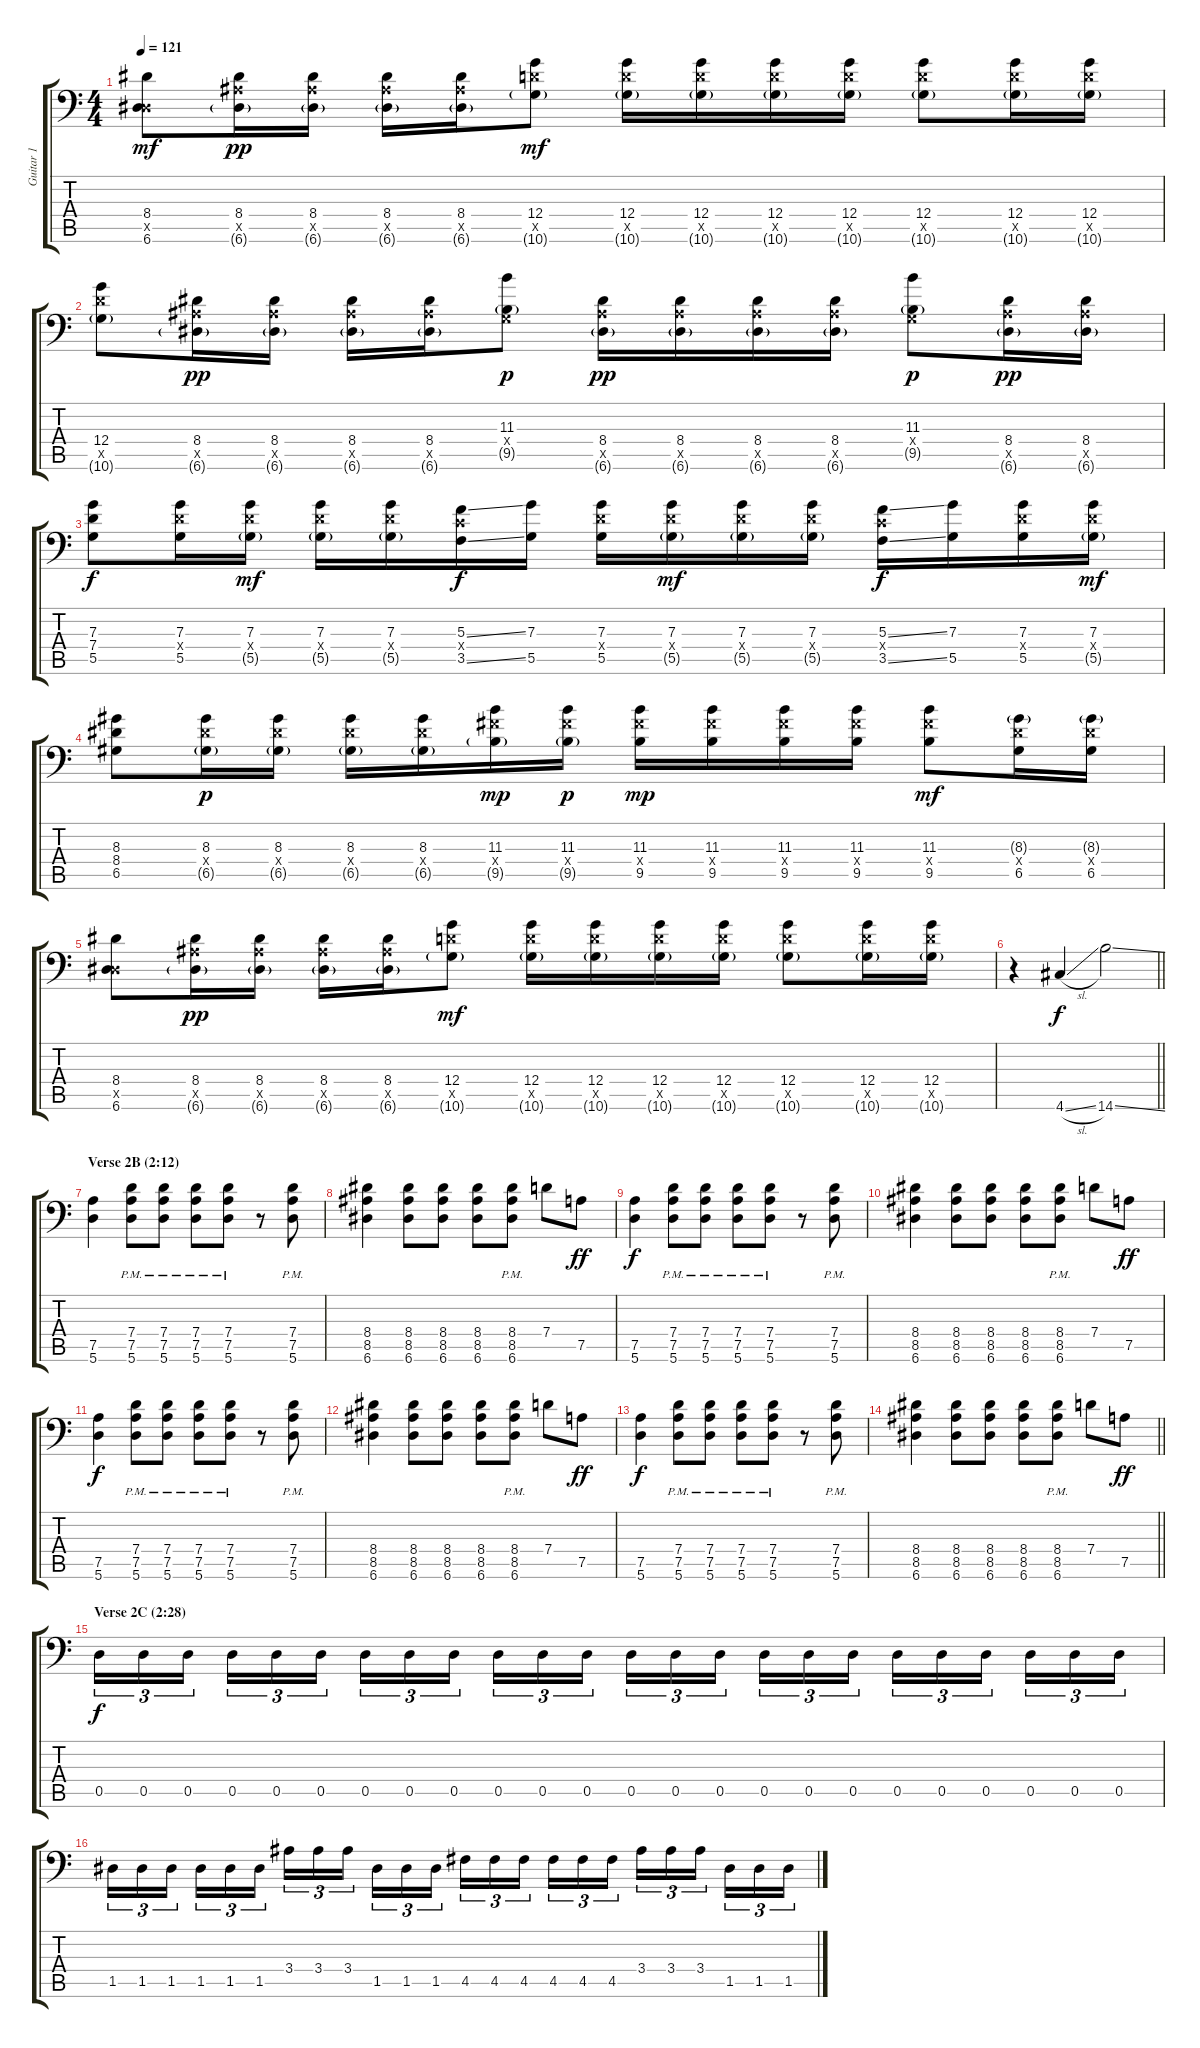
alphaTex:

\track ("Guitar 1" "Guitar 1") {instrument distortionguitar}
\staff {score tabs}
\tuning (A3 E3 C3 G2 D2 A1) {hide}
\ts (4 4)
\tempo 121
\clef f4
\ks c
(8.4 0.5{x} 6.6).8{dy mf} (8.4 8.5{x} 6.6{g}).16{dy pp} (8.4 8.5{x} 6.6{g}).16 (8.4 8.5{x} 6.6{g}).16 (8.4 8.5{x} 6.6{g}).16 (12.4 12.5{x} 10.6{g}).8{dy mf} (12.4 12.5{x} 10.6{g}).16 (12.4 12.5{x} 10.6{g}).16 (12.4 12.5{x} 10.6{g}).16 (12.4 12.5{x} 10.6{g}).16 (12.4 12.5{x} 10.6{g}).8 (12.4 12.5{x} 10.6{g}).16 (12.4 12.5{x} 10.6{g}).16 |
(12.4 12.5{x} 10.6{g}).8 (8.4 8.5{x} 6.6{g}).16{dy pp} (8.4 8.5{x} 6.6{g}).16 (8.4 8.5{x} 6.6{g}).16 (8.4 8.5{x} 6.6{g}).16 (11.3 0.4{x} 9.5{g}).8{dy p} (8.4 8.5{x} 6.6{g}).16{dy pp} (8.4 8.5{x} 6.6{g}).16 (8.4 8.5{x} 6.6{g}).16 (8.4 8.5{x} 6.6{g}).16 (11.3 0.4{x} 9.5{g}).8{dy p} (8.4 8.5{x} 6.6{g}).16{dy pp} (8.4 8.5{x} 6.6{g}).16 |
(7.3 7.4 5.5).8{dy f} (7.3 7.4{x} 5.5).16 (7.3 7.4{x} 5.5{g}).16{dy mf} (7.3 7.4{x} 5.5{g}).16 (7.3 7.4{x} 5.5{g}).16 (5.3{ss} 5.4{x} 3.5{ss}).16{dy f} (7.3 5.5).16 (7.3 7.4{x} 5.5).16 (7.3 7.4{x} 5.5{g}).16{dy mf} (7.3 7.4{x} 5.5{g}).16 (7.3 7.4{x} 5.5{g}).16 (5.3{ss} 5.4{x} 3.5{ss}).16{dy f} (7.3 5.5).16 (7.3 7.4{x} 5.5).16 (7.3 7.4{x} 5.5{g}).16{dy mf} |
(8.3 8.4 6.5).8 (8.3 8.4{x} 6.5{g}).16{dy p} (8.3 8.4{x} 6.5{g}).16 (8.3 8.4{x} 6.5{g}).16 (8.3 8.4{x} 6.5{g}).16 (11.3 11.4{x} 9.5{g}).16{dy mp} (11.3 11.4{x} 9.5{g}).16{dy p} (11.3 11.4{x} 9.5).16{dy mp} (11.3 11.4{x} 9.5).16 (11.3 11.4{x} 9.5).16 (11.3 11.4{x} 9.5).16 (11.3 11.4{x} 9.5).8{dy mf} (8.3{g} 8.4{x} 6.5).16 (8.3{g} 8.4{x} 6.5).16 |
(8.4 0.5{x} 6.6).8{volume 0} (8.4 8.5{x} 6.6{g}).16{dy pp} (8.4 8.5{x} 6.6{g}).16 (8.4 8.5{x} 6.6{g}).16 (8.4 8.5{x} 6.6{g}).16 (12.4 12.5{x} 10.6{g}).8{dy mf} (12.4 12.5{x} 10.6{g}).16 (12.4 12.5{x} 10.6{g}).16 (12.4 12.5{x} 10.6{g}).16 (12.4 12.5{x} 10.6{g}).16 (12.4 12.5{x} 10.6{g}).8 (12.4 12.5{x} 10.6{g}).16 (12.4 12.5{x} 10.6{g}).16 |
\barLineRight lightlight
r.4{volume 14} 4.6{sl}.4{dy f} 14.6{ss}.2 |
\section ("" "Verse 2B (2:12)")
(7.5 5.6).4 (7.4{pm} 7.5{pm} 5.6{pm}).8 (7.4{pm} 7.5{pm} 5.6{pm}).8 (7.4{pm} 7.5{pm} 5.6{pm}).8 (7.4{pm} 7.5{pm} 5.6{pm}).8 r.8 (7.4{pm} 7.5{pm} 5.6{pm}).8 |
(8.4 8.5 6.6).4 (8.4 8.5 6.6).8 (8.4 8.5 6.6).8 (8.4 8.5 6.6).8 (8.4{pm} 8.5{pm} 6.6{pm}).8 7.4.8 7.5.8{dy ff} |
(7.5 5.6).4{dy f} (7.4{pm} 7.5{pm} 5.6{pm}).8 (7.4{pm} 7.5{pm} 5.6{pm}).8 (7.4{pm} 7.5{pm} 5.6{pm}).8 (7.4{pm} 7.5{pm} 5.6{pm}).8 r.8 (7.4{pm} 7.5{pm} 5.6{pm}).8 |
(8.4 8.5 6.6).4 (8.4 8.5 6.6).8 (8.4 8.5 6.6).8 (8.4 8.5 6.6).8 (8.4{pm} 8.5{pm} 6.6{pm}).8 7.4.8 7.5.8{dy ff} |
(7.5 5.6).4{dy f} (7.4{pm} 7.5{pm} 5.6{pm}).8 (7.4{pm} 7.5{pm} 5.6{pm}).8 (7.4{pm} 7.5{pm} 5.6{pm}).8 (7.4{pm} 7.5{pm} 5.6{pm}).8 r.8 (7.4{pm} 7.5{pm} 5.6{pm}).8 |
(8.4 8.5 6.6).4 (8.4 8.5 6.6).8 (8.4 8.5 6.6).8 (8.4 8.5 6.6).8 (8.4{pm} 8.5{pm} 6.6{pm}).8 7.4.8 7.5.8{dy ff} |
(7.5 5.6).4{dy f} (7.4{pm} 7.5{pm} 5.6{pm}).8 (7.4{pm} 7.5{pm} 5.6{pm}).8 (7.4{pm} 7.5{pm} 5.6{pm}).8 (7.4{pm} 7.5{pm} 5.6{pm}).8 r.8 (7.4{pm} 7.5{pm} 5.6{pm}).8 |
\barLineRight lightlight
(8.4 8.5 6.6).4 (8.4 8.5 6.6).8 (8.4 8.5 6.6).8 (8.4 8.5 6.6).8 (8.4{pm} 8.5{pm} 6.6{pm}).8 7.4.8 7.5.8{dy ff} |
\section ("" "Verse 2C (2:28)")
0.5.16{tu (3 2) dy f} 0.5.16{tu (3 2)} 0.5.16{tu (3 2) beam splitsecondary} 0.5.16{tu (3 2)} 0.5.16{tu (3 2)} 0.5.16{tu (3 2)} 0.5.16{tu (3 2)} 0.5.16{tu (3 2)} 0.5.16{tu (3 2) beam splitsecondary} 0.5.16{tu (3 2)} 0.5.16{tu (3 2)} 0.5.16{tu (3 2)} 0.5.16{tu (3 2)} 0.5.16{tu (3 2)} 0.5.16{tu (3 2) beam splitsecondary} 0.5.16{tu (3 2)} 0.5.16{tu (3 2)} 0.5.16{tu (3 2)} 0.5.16{tu (3 2)} 0.5.16{tu (3 2)} 0.5.16{tu (3 2) beam splitsecondary} 0.5.16{tu (3 2)} 0.5.16{tu (3 2)} 0.5.16{tu (3 2)} |
1.5.16{tu (3 2)} 1.5.16{tu (3 2)} 1.5.16{tu (3 2) beam splitsecondary} 1.5.16{tu (3 2)} 1.5.16{tu (3 2)} 1.5.16{tu (3 2)} 3.4.16{tu (3 2)} 3.4.16{tu (3 2)} 3.4.16{tu (3 2) beam splitsecondary} 1.5.16{tu (3 2)} 1.5.16{tu (3 2)} 1.5.16{tu (3 2)} 4.5.16{tu (3 2)} 4.5.16{tu (3 2)} 4.5.16{tu (3 2) beam splitsecondary} 4.5.16{tu (3 2)} 4.5.16{tu (3 2)} 4.5.16{tu (3 2)} 3.4.16{tu (3 2)} 3.4.16{tu (3 2)} 3.4.16{tu (3 2) beam splitsecondary} 1.5.16{tu (3 2)} 1.5.16{tu (3 2)} 1.5.16{tu (3 2)}
